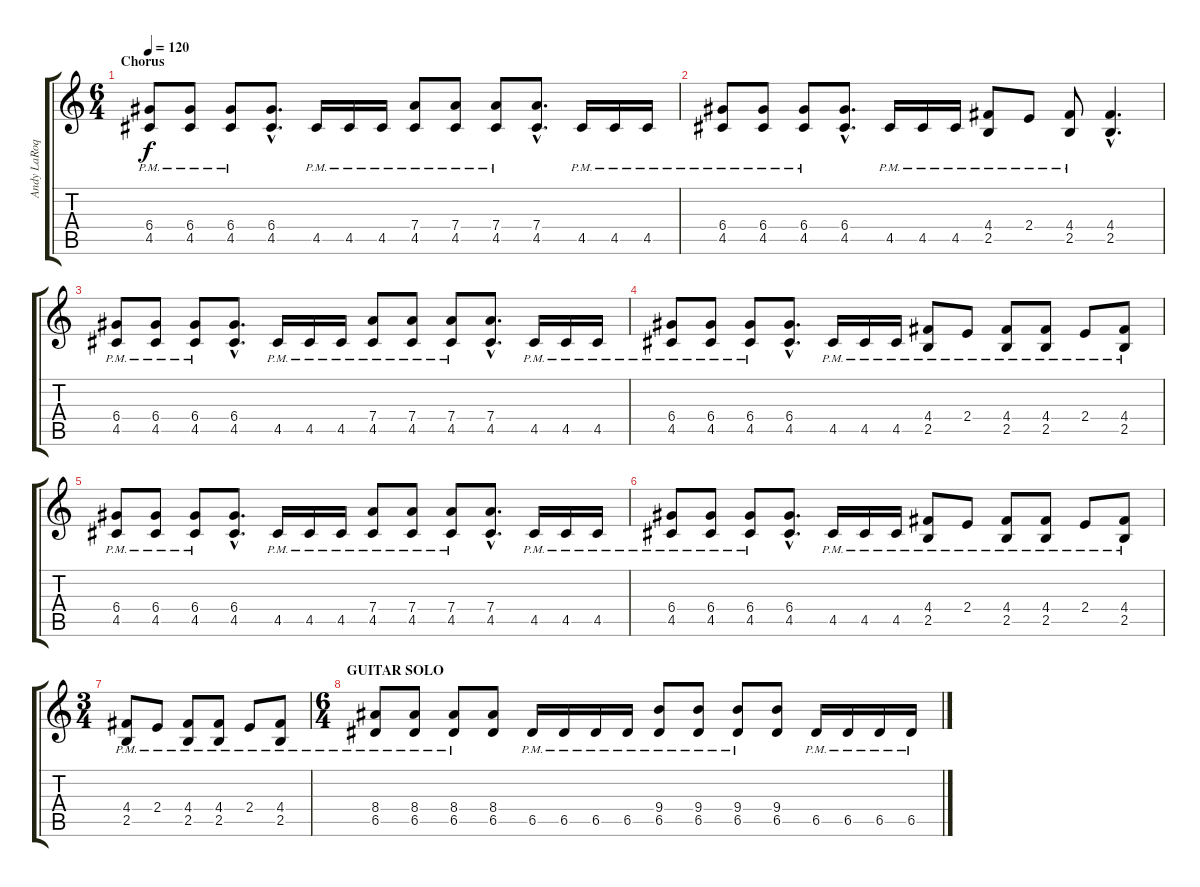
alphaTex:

\track ("Andy LaRoque" "Andy LaRoq") {instrument distortionguitar}
\staff {score tabs}
\tuning (E4 B3 G3 D3 A2 E2) {hide}
\ts (6 4)
\section ("" "Chorus")
\tempo 120
\clef g2
\ks c
(6.4{pm} 4.5{pm}).8{dy f} (6.4{pm} 4.5{pm}).8 (6.4{pm} 4.5{pm}).8 (6.4{hac} 4.5{hac}).8{d} 4.5{pm}.16 4.5{pm}.16 4.5{pm}.16 (7.4{pm} 4.5{pm}).8 (7.4{pm} 4.5{pm}).8 (7.4{pm} 4.5{pm}).8 (7.4{hac} 4.5{hac}).8{d} 4.5{pm}.16 4.5{pm}.16 4.5{pm}.16 |
(6.4{pm} 4.5{pm}).8 (6.4{pm} 4.5{pm}).8 (6.4{pm} 4.5{pm}).8 (6.4{hac} 4.5{hac}).8{d} 4.5{pm}.16 4.5{pm}.16 4.5{pm}.16 (4.4{pm} 2.5{pm}).8 2.4{pm}.8 (4.4{pm} 2.5{pm}).8 (4.4{hac} 2.5{hac}).4{d} |
(6.4{pm} 4.5{pm}).8 (6.4{pm} 4.5{pm}).8 (6.4{pm} 4.5{pm}).8 (6.4{hac} 4.5{hac}).8{d} 4.5{pm}.16 4.5{pm}.16 4.5{pm}.16 (7.4{pm} 4.5{pm}).8 (7.4{pm} 4.5{pm}).8 (7.4{pm} 4.5{pm}).8 (7.4{hac} 4.5{hac}).8{d} 4.5{pm}.16 4.5{pm}.16 4.5{pm}.16 |
(6.4{pm} 4.5{pm}).8 (6.4{pm} 4.5{pm}).8 (6.4{pm} 4.5{pm}).8 (6.4{hac} 4.5{hac}).8{d} 4.5{pm}.16 4.5{pm}.16 4.5{pm}.16 (4.4{pm} 2.5{pm}).8 2.4{pm}.8 (4.4{pm} 2.5{pm}).8 (4.4{pm} 2.5{pm}).8 2.4{pm}.8 (4.4{pm} 2.5{pm}).8 |
(6.4{pm} 4.5{pm}).8 (6.4{pm} 4.5{pm}).8 (6.4{pm} 4.5{pm}).8 (6.4{hac} 4.5{hac}).8{d} 4.5{pm}.16 4.5{pm}.16 4.5{pm}.16 (7.4{pm} 4.5{pm}).8 (7.4{pm} 4.5{pm}).8 (7.4{pm} 4.5{pm}).8 (7.4{hac} 4.5{hac}).8{d} 4.5{pm}.16 4.5{pm}.16 4.5{pm}.16 |
(6.4{pm} 4.5{pm}).8 (6.4{pm} 4.5{pm}).8 (6.4{pm} 4.5{pm}).8 (6.4{hac} 4.5{hac}).8{d} 4.5{pm}.16 4.5{pm}.16 4.5{pm}.16 (4.4{pm} 2.5{pm}).8 2.4{pm}.8 (4.4{pm} 2.5{pm}).8 (4.4{pm} 2.5{pm}).8 2.4{pm}.8 (4.4{pm} 2.5{pm}).8 |
\ts (3 4)
(4.4{pm} 2.5{pm}).8 2.4{pm}.8 (4.4{pm} 2.5{pm}).8 (4.4{pm} 2.5{pm}).8 2.4{pm}.8 (4.4{pm} 2.5{pm}).8 |
\ts (6 4)
\section ("" "GUITAR SOLO")
(8.4{pm} 6.5{pm}).8 (8.4{pm} 6.5{pm}).8 (8.4{pm} 6.5{pm}).8 (8.4 6.5).8 6.5{pm}.16 6.5{pm}.16 6.5{pm}.16 6.5{pm}.16 (9.4{pm} 6.5{pm}).8 (9.4{pm} 6.5{pm}).8 (9.4{pm} 6.5{pm}).8 (9.4 6.5).8 6.5{pm}.16 6.5{pm}.16 6.5{pm}.16 6.5{pm}.16
